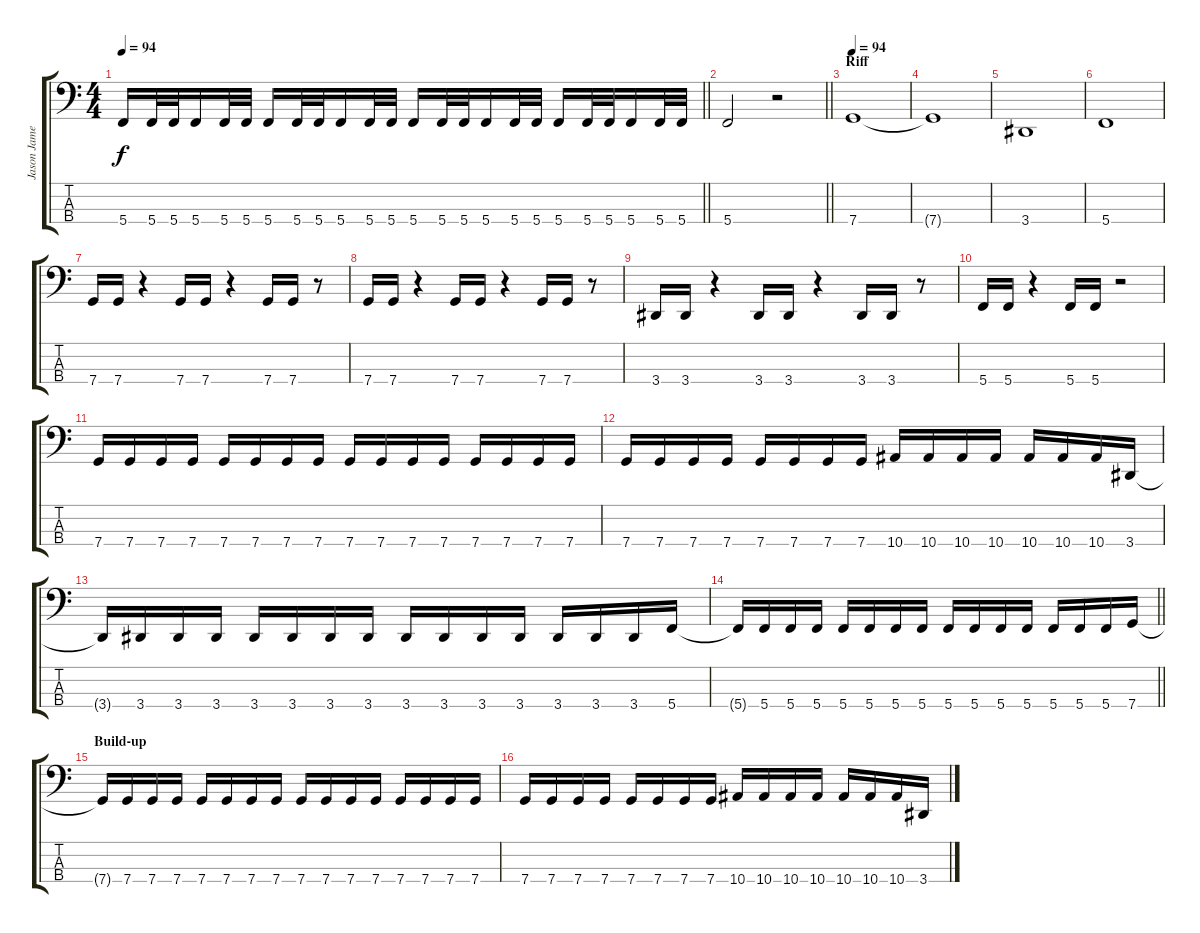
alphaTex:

\track ("Jason James" "Jason Jame") {instrument electricbasspick}
\staff {score tabs}
\tuning (F2 C2 G1 C1) {hide}
\ts (4 4)
\tempo 94
\clef f4
\barLineRight lightlight
\ks c
5.4.16{dy f} 5.4.32 5.4.32 5.4.16 5.4.32 5.4.32 5.4.16 5.4.32 5.4.32 5.4.16 5.4.32 5.4.32 5.4.16 5.4.32 5.4.32 5.4.16 5.4.32 5.4.32 5.4.16 5.4.32 5.4.32 5.4.16 5.4.32 5.4.32 |
\barLineRight lightlight
5.4.2 r.2 |
\section ("" "Riff")
\tempo 94
7.4.1 |
7.4{t}.1 |
3.4.1 |
5.4.1 |
7.4.16 7.4.16 r.4 7.4.16 7.4.16 r.4 7.4.16 7.4.16 r.8 |
7.4.16 7.4.16 r.4 7.4.16 7.4.16 r.4 7.4.16 7.4.16 r.8 |
3.4.16 3.4.16 r.4 3.4.16 3.4.16 r.4 3.4.16 3.4.16 r.8 |
5.4.16 5.4.16 r.4 5.4.16 5.4.16 r.2 |
7.4.16 7.4.16 7.4.16 7.4.16 7.4.16 7.4.16 7.4.16 7.4.16 7.4.16 7.4.16 7.4.16 7.4.16 7.4.16 7.4.16 7.4.16 7.4.16 |
7.4.16 7.4.16 7.4.16 7.4.16 7.4.16 7.4.16 7.4.16 7.4.16 10.4.16 10.4.16 10.4.16 10.4.16 10.4.16 10.4.16 10.4.16 3.4.16 |
3.4{t}.16 3.4.16 3.4.16 3.4.16 3.4.16 3.4.16 3.4.16 3.4.16 3.4.16 3.4.16 3.4.16 3.4.16 3.4.16 3.4.16 3.4.16 5.4.16 |
\barLineRight lightlight
5.4{t}.16 5.4.16 5.4.16 5.4.16 5.4.16 5.4.16 5.4.16 5.4.16 5.4.16 5.4.16 5.4.16 5.4.16 5.4.16 5.4.16 5.4.16 7.4.16 |
\section ("" "Build-up")
7.4{t}.16 7.4.16 7.4.16 7.4.16 7.4.16 7.4.16 7.4.16 7.4.16 7.4.16 7.4.16 7.4.16 7.4.16 7.4.16 7.4.16 7.4.16 7.4.16 |
7.4.16 7.4.16 7.4.16 7.4.16 7.4.16 7.4.16 7.4.16 7.4.16 10.4.16 10.4.16 10.4.16 10.4.16 10.4.16 10.4.16 10.4.16 3.4.16
